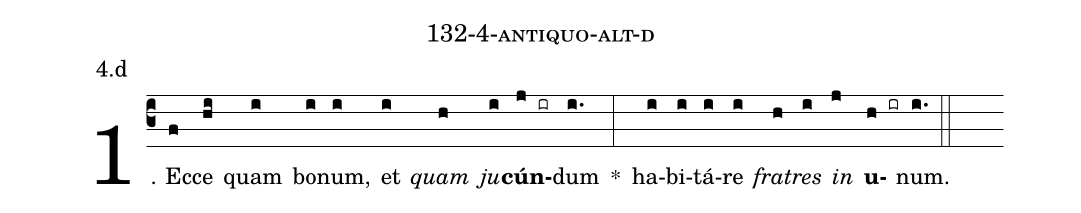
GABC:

name: 132-4-antiquo-alt-d;
annotation: 4.d;
%%
(c3)1. Ec(f)ce(hi) quam(i) bo(i)num,(i) et(i) <i>quam</i>(h) <i>ju</i>(i)<b>cún</b>(j ir)dum(i.) *(:) ha(i)bi(i)tá(i)re(i) <i>fra</i>(h)<i>tres</i>(i) <i>in</i>(j) <b>u</b>(h ir)num.(i.) (::)
